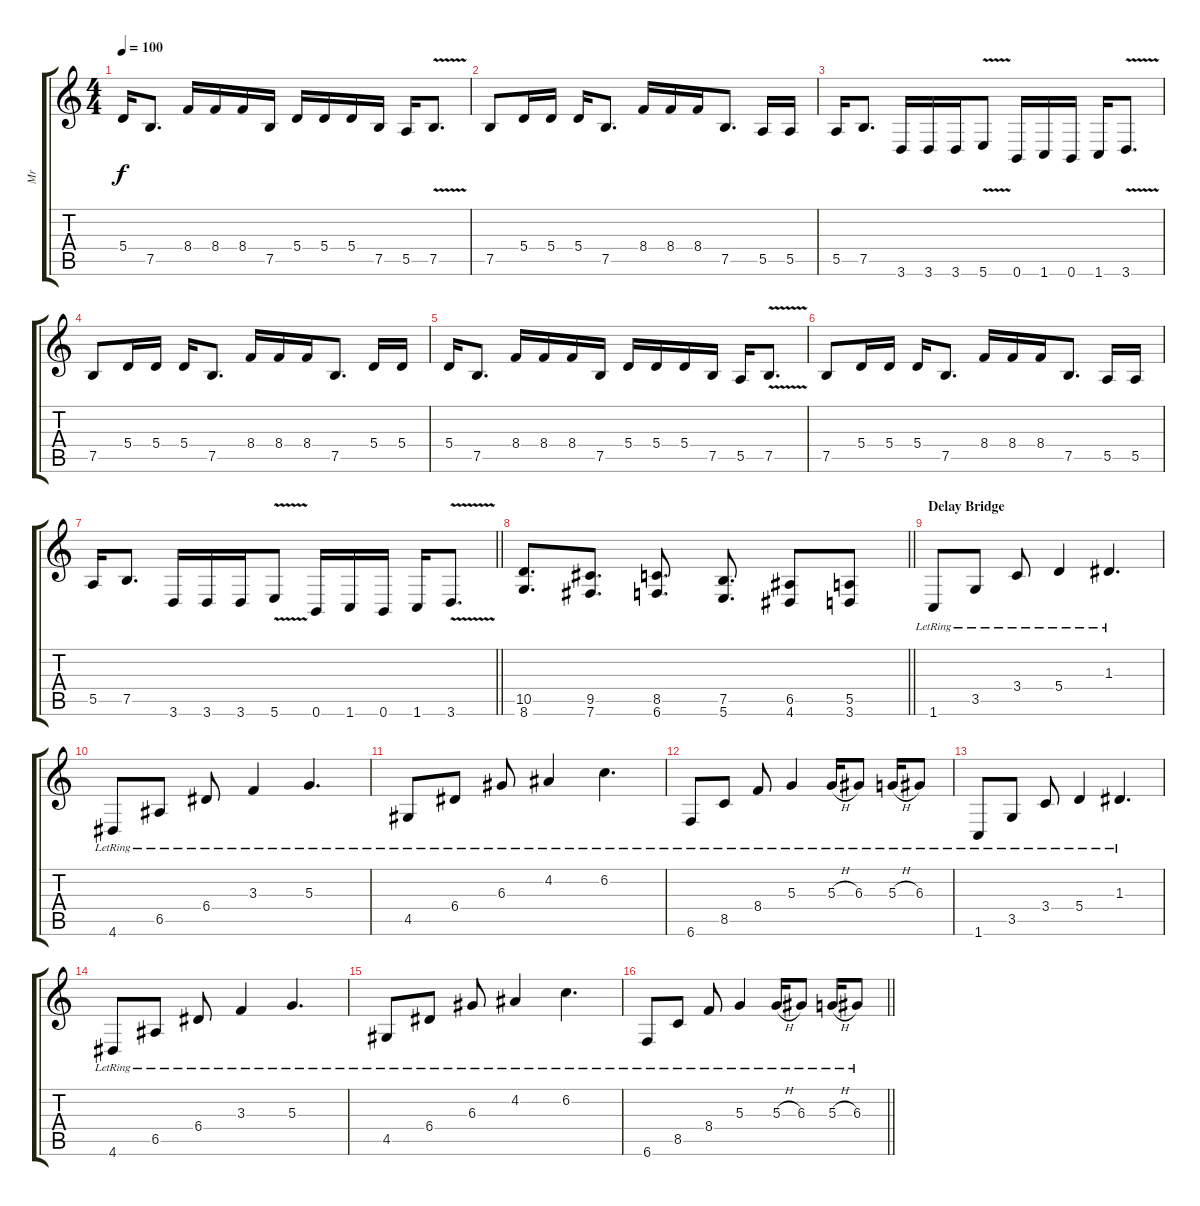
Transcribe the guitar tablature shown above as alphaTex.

\track ("Mr" "Mr") {instrument distortionguitar}
\staff {score tabs}
\tuning (B3 Gb3 D3 A2 E2 B1) {hide}
\ts (4 4)
\tempo 100
\clef g2
\ks c
5.4.16{dy f} 7.5.8{d} 8.4.16 8.4.16 8.4.16 7.5.16 5.4.16 5.4.16 5.4.16 7.5.16 5.5.16 7.5{v}.8{d} |
7.5.8 5.4.16 5.4.16 5.4.16 7.5.8{d} 8.4.16 8.4.16 8.4.16 7.5.8{d} 5.5.16 5.5.16 |
5.5.16 7.5.8{d} 3.6.16 3.6.16 3.6.16 5.6{v}.8 0.6.16 1.6.16 0.6.16 1.6.16 3.6{v}.8{d} |
7.5.8 5.4.16 5.4.16 5.4.16 7.5.8{d} 8.4.16 8.4.16 8.4.16 7.5.8{d} 5.4.16 5.4.16 |
5.4.16 7.5.8{d} 8.4.16 8.4.16 8.4.16 7.5.16 5.4.16 5.4.16 5.4.16 7.5.16 5.5.16 7.5{v}.8{d} |
7.5.8 5.4.16 5.4.16 5.4.16 7.5.8{d} 8.4.16 8.4.16 8.4.16 7.5.8{d} 5.5.16 5.5.16 |
\barLineRight lightlight
5.5.16 7.5.8{d} 3.6.16 3.6.16 3.6.16 5.6{v}.8 0.6.16 1.6.16 0.6.16 1.6.16 3.6{v}.8{d} |
\barLineRight lightlight
(10.5 8.6).8{d} (9.5 7.6).8{d} (8.5 6.6).8{d} (7.5 5.6).8{d} (6.5 4.6).8 (5.5 3.6).8 |
\section ("" "Delay Bridge")
1.6{lr}.8{instrument electricguitarclean} 3.5{lr}.8 3.4{lr}.8 5.4{lr}.4 1.3{lr}.4{d} |
4.6{lr}.8 6.5{lr}.8 6.4{lr}.8 3.3{lr}.4 5.3{lr}.4{d} |
4.5{lr}.8 6.4{lr}.8 6.3{lr}.8 4.2{lr}.4 6.2{lr}.4{d} |
6.6{lr}.8 8.5{lr}.8 8.4{lr}.8 5.3{lr}.4 5.3{h lr}.16 6.3{lr}.8 5.3{h lr}.16 6.3{lr}.8 |
1.6{lr}.8 3.5{lr}.8 3.4{lr}.8 5.4{lr}.4 1.3{lr}.4{d} |
4.6{lr}.8 6.5{lr}.8 6.4{lr}.8 3.3{lr}.4 5.3{lr}.4{d} |
4.5{lr}.8 6.4{lr}.8 6.3{lr}.8 4.2{lr}.4 6.2{lr}.4{d} |
\barLineRight lightlight
6.6{lr}.8 8.5{lr}.8 8.4{lr}.8 5.3{lr}.4 5.3{h lr}.16 6.3{lr}.8 5.3{h lr}.16 6.3{lr}.8
